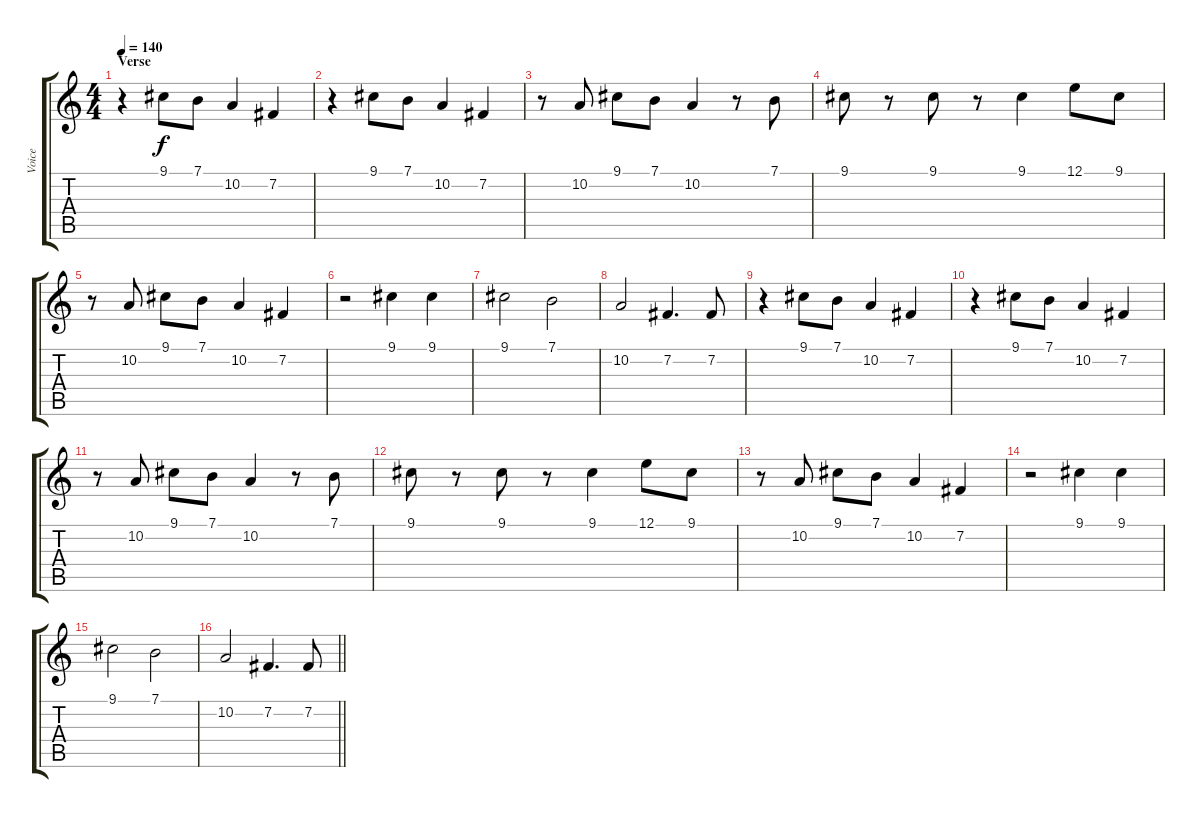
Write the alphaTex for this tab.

\track ("Voice" "Voice") {instrument clarinet}
\staff {score tabs}
\tuning (E4 B3 G3 D3 A2 E2) {hide}
\ts (4 4)
\section ("" "Verse")
\tempo 140
\clef g2
\ks c
r.4{dy f} 9.1.8 7.1.8 10.2.4 7.2.4 |
r.4 9.1.8 7.1.8 10.2.4 7.2.4 |
r.8 10.2.8 9.1.8 7.1.8 10.2.4 r.8 7.1.8 |
9.1.8 r.8 9.1.8 r.8 9.1.4 12.1.8 9.1.8 |
r.8 10.2.8 9.1.8 7.1.8 10.2.4 7.2.4 |
r.2 9.1.4 9.1.4 |
9.1.2 7.1.2 |
10.2.2 7.2.4{d} 7.2.8 |
r.4 9.1.8 7.1.8 10.2.4 7.2.4 |
r.4 9.1.8 7.1.8 10.2.4 7.2.4 |
r.8 10.2.8 9.1.8 7.1.8 10.2.4 r.8 7.1.8 |
9.1.8 r.8 9.1.8 r.8 9.1.4 12.1.8 9.1.8 |
r.8 10.2.8 9.1.8 7.1.8 10.2.4 7.2.4 |
r.2 9.1.4 9.1.4 |
9.1.2 7.1.2 |
\barLineRight lightlight
10.2.2 7.2.4{d} 7.2.8
